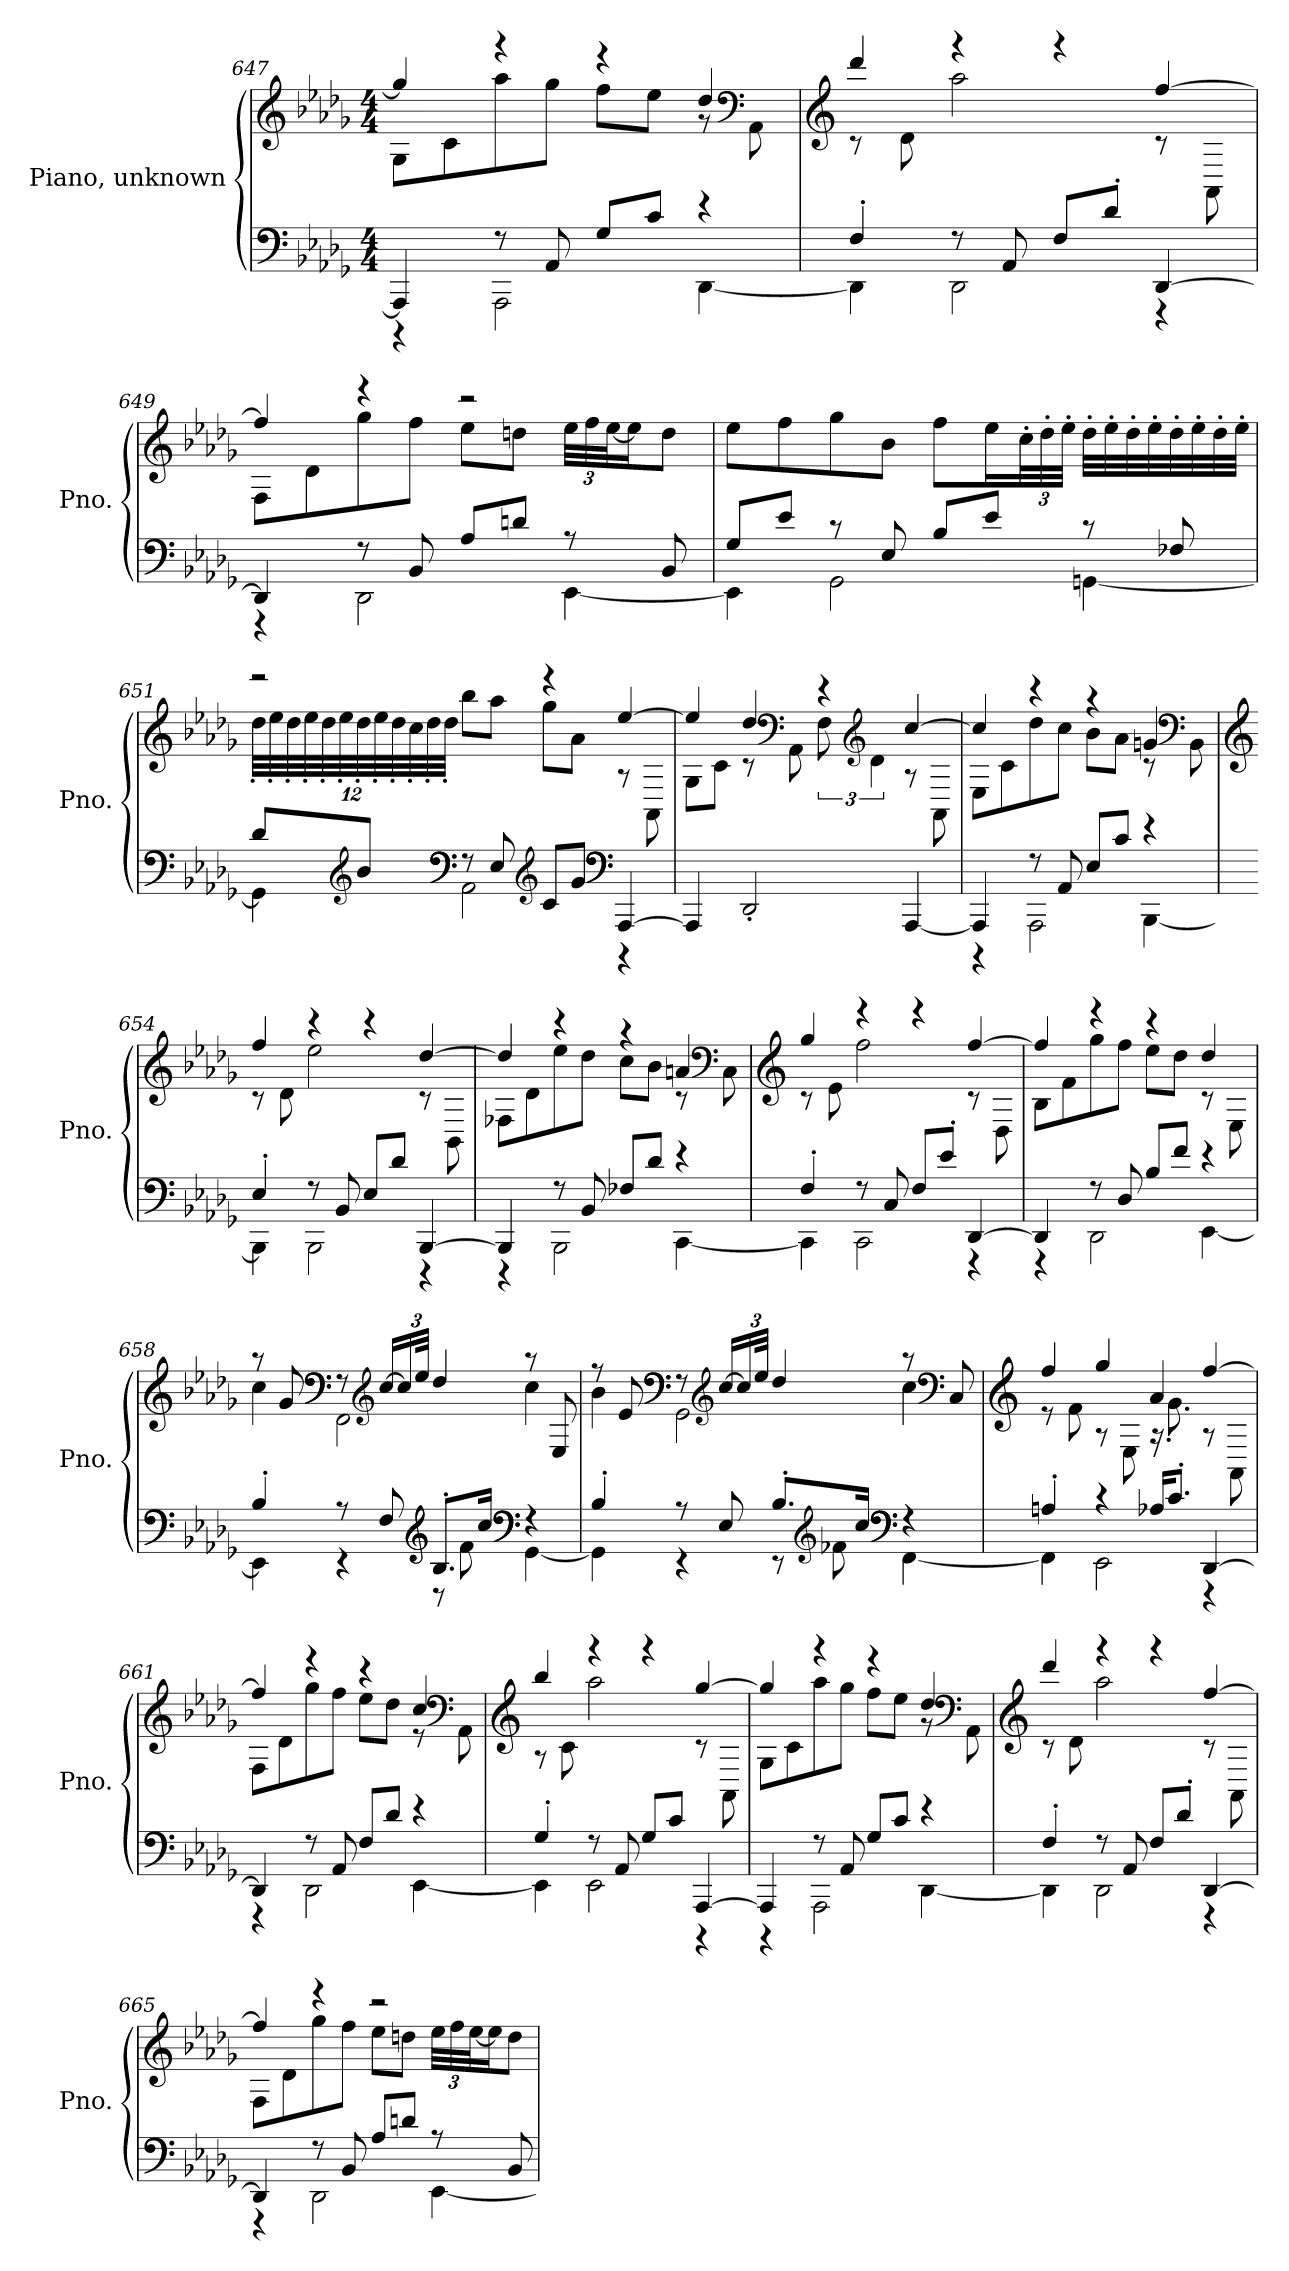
**kern	**kern
*part1	*part1
*staff2	*staff1
*I"Piano, unknown	*
*I'Pno.	*
*clefF4	*clefG2
*k[b-e-a-d-g-]	*k[b-e-a-d-g-]
*M4/4	*M4/4
=647	=647
*^	*^
4AAA-/]	4r	4gg-/]	8G-\L
.	.	.	8c\
8r	2AAA-\	4r	8aa-\
8AA-/	.	.	8gg-\J
8G-/L	.	4r	8ff\L
8c/J	.	.	8ee-\J
4r	[4DD-\	4dd-/	8r
*	*	*clefF4	*
.	.	.	8AA-\
!!LO:LB:g=z	!!
=648	=648	=648	=648
*	*	*clefG2	*
4F'/	4DD-\]	4ddd-/	8r
.	.	.	8d-\
8r	2DD-\	4r	2aa-\
8AA-/	.	.	.
8F/L	.	4r	.
8d-'/J	.	.	.
[4DD-/	4r	[4ff/	8r
.	.	.	8AA-\
=649	=649	=649	=649
4DD-/]	4r	4ff/]	8F\L
.	.	.	8d-\
8r	2DD-\	4r	8gg-\
8BB-/	.	.	8ff\J
8A-/L	.	2r	8ee-\L
8dn/J	.	.	8ddn\J
*	*	*	*Xbrackettup
8r	[4EE-\	.	48ee-\LLL
.	.	.	48ff\
.	.	.	[48ee-\J
.	.	.	16ee-\J]
8BB-/	.	.	8dd\J
*	*	*v	*v
=650	=650	=650
8G-/L	4EE-\]	8ee-\L
8e-/J	.	8ff\
8r	2GG-\	8gg-\
8E-/	.	8b-\J
8B-/L	.	8ff\L
8e-/J	.	16ee-\L
.	.	48cc'\L
.	.	48dd-'\
.	.	48ee-'\JJJ
8r	[4GGn\	32dd-'\LLL
.	.	32ee-'\
.	.	32dd-'\
.	.	32ee-'\
8F-X/	.	32dd-'\
.	.	32ee-'\
.	.	32dd-'\
.	.	32ee-'\JJJ
!!LO:LB:g=z
=651	=651	=651
*	*	*^
8d-/L	4GG\]	2r	48dd-'\LLL
.	.	.	48ee-'\
.	.	.	48dd-'\
.	.	.	48ee-'\
.	.	.	48dd-'\
.	.	.	48ee-'\
*clefG2	*	*	*
8b-/J	.	.	48dd-'\
.	.	.	48ee-'\
.	.	.	48dd-'\
.	.	.	48cc'\
.	.	.	48dd-'\
.	.	.	48dd-'\JJJ
*clefF4	*	*	*
8r	2AA-\	.	8bb-\L
8E-/	.	.	8aa-\J
*clefG2	*	*	*
8c/L	.	4r	8gg-\L
8g-/J	.	.	8a-\J
*clefF4	*	*	*
[4AAA-/	4r	[4ee-/	8r
.	.	.	8AA-\
*v	*v	*	*
=652	=652	=652
4AAA-/]	4ee-/]	8G-\L
.	.	8c\J
2DD-'/	4dd-/	8r
*	*clefF4	*
.	.	8AA-\
*	*	*brackettup
.	4r	12F\
*	*clefG2	*
.	.	6d-\
[4AAA-/	[4cc/	8r
.	.	8AA-\
!!LO:LB:g=z	!!
=653	=653	=653
*^	*	*
4AAA-/]	4r	4cc/]	8E-\L
.	.	.	8c\
8r	2AAA-\	4r	8dd-\
8AA-/	.	.	8cc\J
8E-/L	.	4r	8b-\L
8c/J	.	.	8a-\J
4r	[4BBB-\	4gn/	8r
*	*	*clefF4	*
.	.	.	8BB-\
=654	=654	=654	=654
*	*	*clefG2	*
4E-'/	4BBB-\]	4ff/	8r
.	.	.	8d-\
8r	2BBB-\	4r	2ee-\
8BB-/	.	.	.
8E-/L	.	4r	.
8d-/J	.	.	.
[4BBB-/	4r	[4dd-/	8r
.	.	.	8BB-\
=655	=655	=655	=655
4BBB-/]	4r	4dd-/]	8F-X\L
.	.	.	8d-\
8r	2BBB-\	4r	8ee-\
8BB-/	.	.	8dd-\J
8F-X/L	.	4r	8cc\L
8d-/J	.	.	8b-\J
4r	[4CC\	4an/	8r
*	*	*clefF4	*
.	.	.	8C\
!!LO:PB:g=z	!!
=656	=656	=656	=656
*	*	*clefG2	*
4F'/	4CC\]	4gg-/	8r
.	.	.	8e-\
8r	2CC\	4r	2ff\
8C/	.	.	.
8F/L	.	4r	.
8e-'/J	.	.	.
[4DD-/	4r	[4ff/	8r
.	.	.	8D-\
=657	=657	=657	=657
4DD-/]	4r	4ff/]	8B-\L
.	.	.	8f\
8r	2DD-\	4r	8gg-\
8D-/	.	.	8ff\J
8B-/L	.	4r	8ee-\L
8f/J	.	.	8dd-\J
4r	[4EE-\	4dd-/	8r
.	.	.	8E-\
=658	=658	=658	=658
4B-'/	4EE-\]	8r	4cc\
.	.	8g-/	.
*	*	*clefF4	*
8r	4r	8r	2FF\
*	*	*clefG2	*
8F/	.	[16cc/LL	.
*	*	*Xbrackettup	*
.	.	24cc/]	.
.	.	48ee-/JJk	.
*clefG2	*	*	*
8.B-'/L	8r	4dd-/	.
.	8f\	.	.
16cc/Jk	.	.	.
*clefF4	*	*	*
4r	[4GG-\	8r	4cc\
.	.	8E-/	.
!!LO:LB:g=z	!!
=659	=659	=659	=659
4B-'/	4GG-\]	8r	4b-\
.	.	8e-/	.
*	*	*clefF4	*
8r	4r	8r	2GG-\
*	*	*clefG2	*
8E-/	.	[16cc/LL	.
.	.	24cc/]	.
.	.	48ee-/JJk	.
8.B-'/L	8r	4dd-/	.
*clefG2	*	*	*
.	8f-X\	.	.
16cc/Jk	.	.	.
*clefF4	*	*	*
4r	[4FF\	8r	4cc\
*	*	*clefF4	*
.	.	8C/	.
=660	=660	=660	=660
*	*	*clefG2	*
4An'/	4FF\]	4ff/	8r
.	.	.	8f\
4r	2EE-\	4gg-/	8r
.	.	.	8E-\
16A-X/KL	.	4a-/	16r
8.c'/J	.	.	8.g-'\
[4DD-/	4r	[4ff/	8r
.	.	.	8AA-\
!!LO:LB:g=z	!!
=661	=661	=661	=661
4DD-/]	4r	4ff/]	8F\L
.	.	.	8d-\
8r	2DD-\	4r	8gg-\
8AA-/	.	.	8ff\J
8F/L	.	4r	8ee-\L
8d-/J	.	.	8dd-\J
4r	[4EE-\	4cc/	8r
*	*	*clefF4	*
.	.	.	8AA-\
=662	=662	=662	=662
*	*	*clefG2	*
4G-'/	4EE-\]	4bb-/	8r
.	.	.	8c\
8r	2EE-\	4r	2aa-\
8AA-/	.	.	.
8G-/L	.	4r	.
8c/J	.	.	.
[4AAA-/	4r	[4gg-/	8r
.	.	.	8AA-\
=663	=663	=663	=663
4AAA-/]	4r	4gg-/]	8G-\L
.	.	.	8c\
8r	2AAA-\	4r	8aa-\
8AA-/	.	.	8gg-\J
8G-/L	.	4r	8ff\L
8c/J	.	.	8ee-\J
4r	[4DD-\	4dd-/	8r
*	*	*clefF4	*
.	.	.	8AA-\
!!LO:LB:g=z	!!
=664	=664	=664	=664
*	*	*clefG2	*
4F'/	4DD-\]	4ddd-/	8r
.	.	.	8d-\
8r	2DD-\	4r	2aa-\
8AA-/	.	.	.
8F/L	.	4r	.
8d-'/J	.	.	.
[4DD-/	4r	[4ff/	8r
.	.	.	8AA-\
=665	=665	=665	=665
4DD-/]	4r	4ff/]	8F\L
.	.	.	8d-\
8r	2DD-\	4r	8gg-\
8BB-/	.	.	8ff\J
8A-/L	.	2r	8ee-\L
8dn/J	.	.	8ddn\J
8r	[4EE-\	.	48ee-\LLL
.	.	.	48ff\
.	.	.	[48ee-\J
.	.	.	16ee-\J]
8BB-/	.	.	8dd\J
*v	*v	*	*
*	*v	*v
=	=
*-	*-
